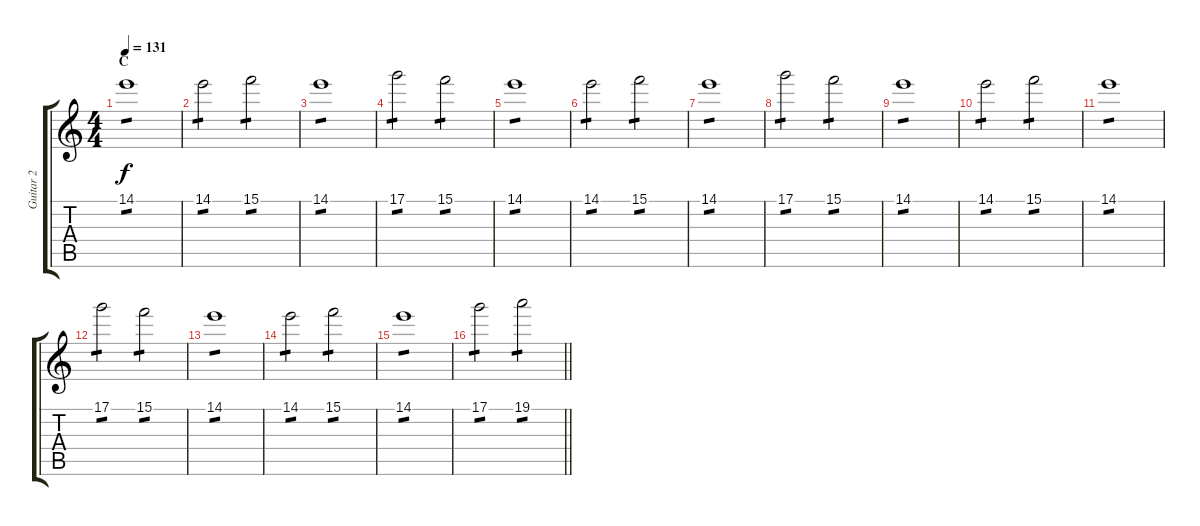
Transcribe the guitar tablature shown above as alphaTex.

\track ("Guitar 2" "Guitar 2") {instrument acousticguitarnylon}
\staff {score tabs}
\tuning (D4 A3 F3 C3 G2 C2) {hide}
\ts (4 4)
\section ("" "C")
\tempo 131
\clef g2
\ks c
14.1.1{tp 1 dy f} |
14.1.2{tp 1} 15.1.2{tp 1} |
14.1.1{tp 1} |
17.1.2{tp 1} 15.1.2{tp 1} |
14.1.1{tp 1} |
14.1.2{tp 1} 15.1.2{tp 1} |
14.1.1{tp 1} |
17.1.2{tp 1} 15.1.2{tp 1} |
14.1.1{tp 1} |
14.1.2{tp 1} 15.1.2{tp 1} |
14.1.1{tp 1} |
17.1.2{tp 1} 15.1.2{tp 1} |
14.1.1{tp 1} |
14.1.2{tp 1} 15.1.2{tp 1} |
14.1.1{tp 1} |
\barLineRight lightlight
17.1.2{tp 1} 19.1.2{tp 1}
